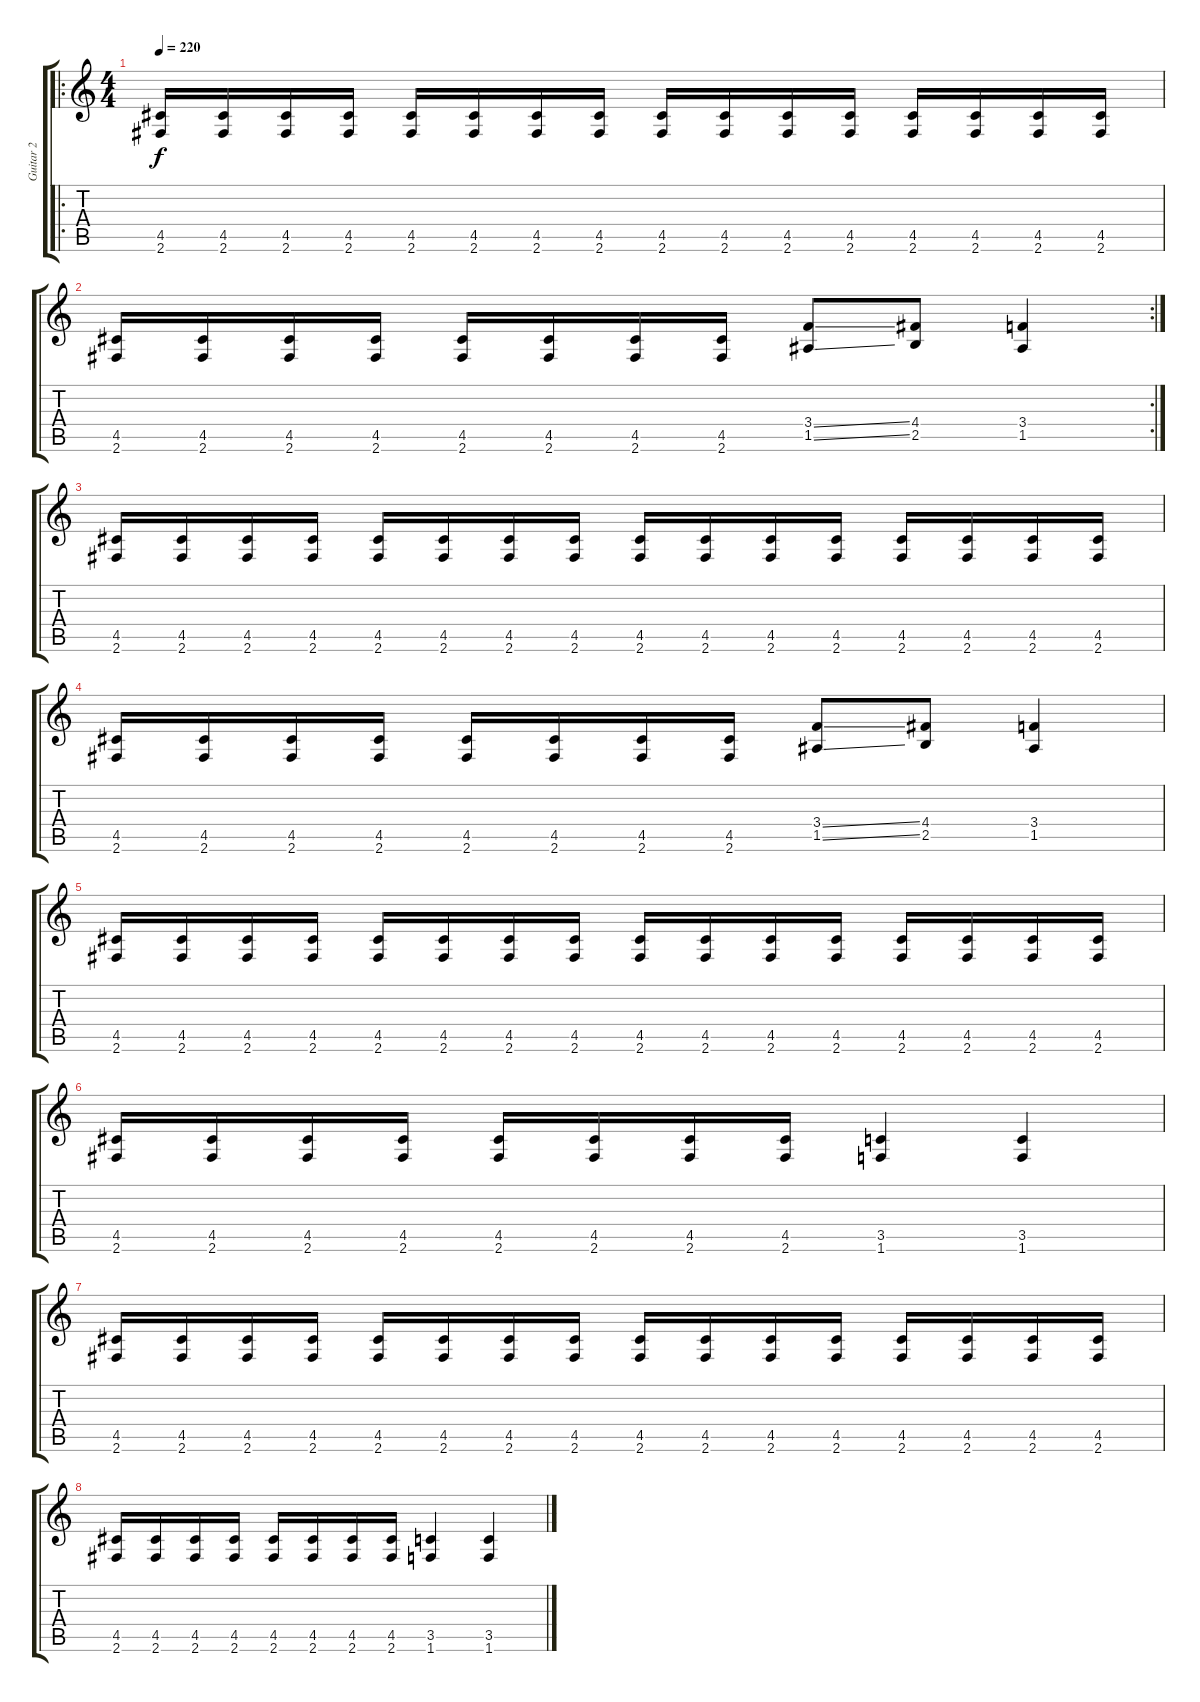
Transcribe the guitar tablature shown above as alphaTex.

\track ("Guitar 2" "Guitar 2") {instrument overdrivenguitar}
\staff {score tabs}
\tuning (E4 B3 G3 D3 A2 E2) {hide}
\ro
\ts (4 4)
\tempo 220
\clef g2
\ks c
(4.5 2.6).16{dy f} (4.5 2.6).16 (4.5 2.6).16 (4.5 2.6).16 (4.5 2.6).16 (4.5 2.6).16 (4.5 2.6).16 (4.5 2.6).16 (4.5 2.6).16 (4.5 2.6).16 (4.5 2.6).16 (4.5 2.6).16 (4.5 2.6).16 (4.5 2.6).16 (4.5 2.6).16 (4.5 2.6).16 |
\rc 2
(4.5 2.6).16 (4.5 2.6).16 (4.5 2.6).16 (4.5 2.6).16 (4.5 2.6).16 (4.5 2.6).16 (4.5 2.6).16 (4.5 2.6).16 (3.4{ss} 1.5{ss}).8 (4.4 2.5).8 (3.4 1.5).4 |
(4.5 2.6).16 (4.5 2.6).16 (4.5 2.6).16 (4.5 2.6).16 (4.5 2.6).16 (4.5 2.6).16 (4.5 2.6).16 (4.5 2.6).16 (4.5 2.6).16 (4.5 2.6).16 (4.5 2.6).16 (4.5 2.6).16 (4.5 2.6).16 (4.5 2.6).16 (4.5 2.6).16 (4.5 2.6).16 |
(4.5 2.6).16 (4.5 2.6).16 (4.5 2.6).16 (4.5 2.6).16 (4.5 2.6).16 (4.5 2.6).16 (4.5 2.6).16 (4.5 2.6).16 (3.4{ss} 1.5{ss}).8 (4.4 2.5).8 (3.4 1.5).4 |
(4.5 2.6).16 (4.5 2.6).16 (4.5 2.6).16 (4.5 2.6).16 (4.5 2.6).16 (4.5 2.6).16 (4.5 2.6).16 (4.5 2.6).16 (4.5 2.6).16 (4.5 2.6).16 (4.5 2.6).16 (4.5 2.6).16 (4.5 2.6).16 (4.5 2.6).16 (4.5 2.6).16 (4.5 2.6).16 |
(4.5 2.6).16 (4.5 2.6).16 (4.5 2.6).16 (4.5 2.6).16 (4.5 2.6).16 (4.5 2.6).16 (4.5 2.6).16 (4.5 2.6).16 (3.5 1.6).4 (3.5 1.6).4 |
(4.5 2.6).16 (4.5 2.6).16 (4.5 2.6).16 (4.5 2.6).16 (4.5 2.6).16 (4.5 2.6).16 (4.5 2.6).16 (4.5 2.6).16 (4.5 2.6).16 (4.5 2.6).16 (4.5 2.6).16 (4.5 2.6).16 (4.5 2.6).16 (4.5 2.6).16 (4.5 2.6).16 (4.5 2.6).16 |
(4.5 2.6).16 (4.5 2.6).16 (4.5 2.6).16 (4.5 2.6).16 (4.5 2.6).16 (4.5 2.6).16 (4.5 2.6).16 (4.5 2.6).16 (3.5 1.6).4 (3.5 1.6).4
